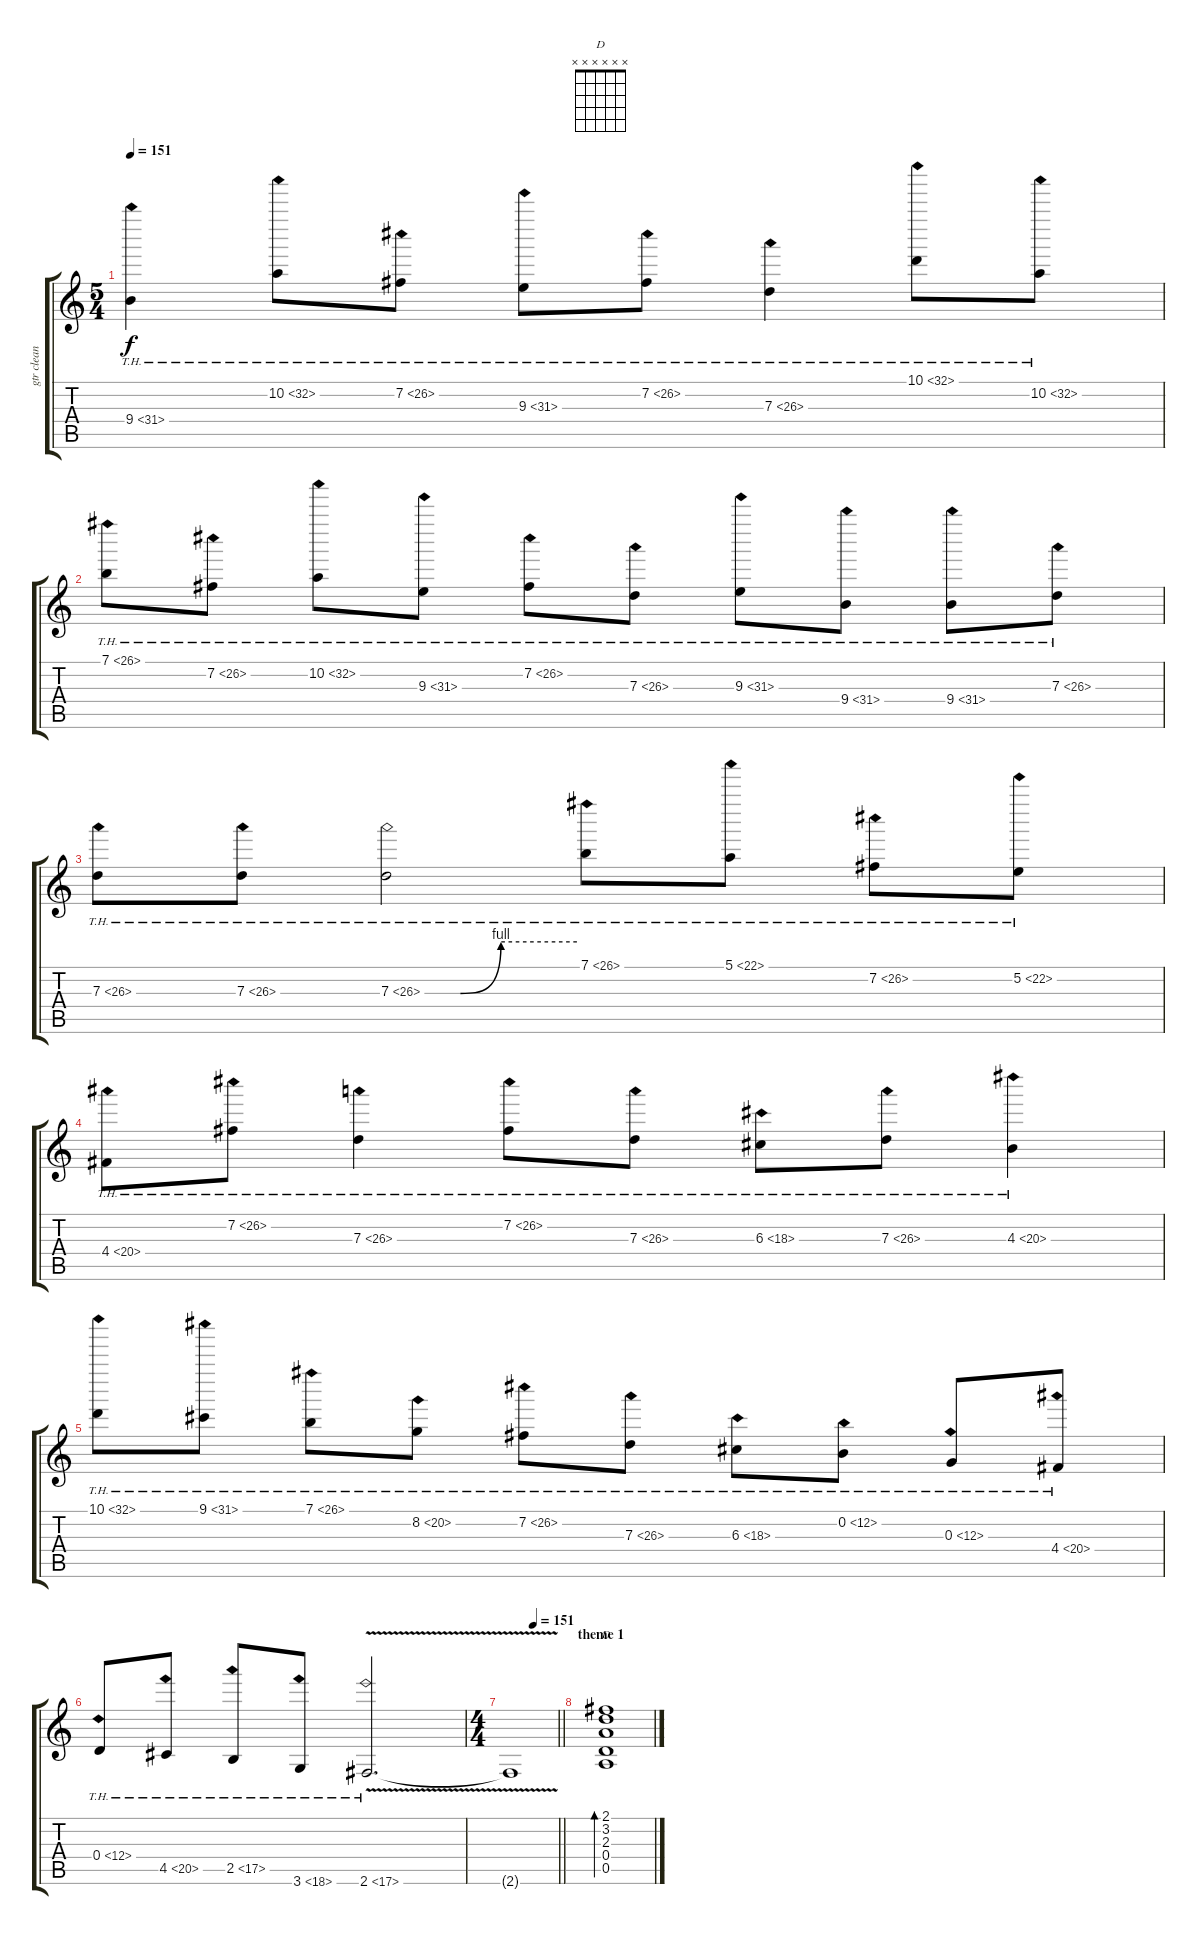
\track ("gtr clean 1" "gtr clean ") {instrument electricguitarclean}
\staff {score tabs}
\tuning (E4 B3 G3 D3 A2 E2) {hide}
\chord ("D" x x x x x x)
\ts (5 4)
\tempo 151
\clef g2
\ks c
9.4{th 22}.4{dy f} 10.2{th 22}.8 7.2{th 19}.8 9.3{th 22}.8 7.2{th 19}.8 7.3{th 19}.4 10.1{th 22}.8 10.2{th 22}.8 |
7.1{th 19}.8 7.2{th 19}.8 10.2{th 22}.8 9.3{th 22}.8 7.2{th 19}.8 7.3{th 19}.8 9.3{th 22}.8 9.4{th 22}.8 9.4{th 22}.8 7.3{th 19}.8 |
7.3{th 19}.8 7.3{th 19}.8 7.3{be (custom 0 0 14 0 30 4 60 4) th 19}.2 7.1{th 19}.8 5.1{th 17}.8 7.2{th 19}.8 5.2{th 17}.8 |
4.4{th 16}.8 7.2{th 19}.8 7.3{th 19}.4 7.2{th 19}.8 7.3{th 19}.8 6.3{th 12}.8 7.3{th 19}.8 4.3{th 16}.4 |
10.1{th 22}.8 9.1{th 22}.8 7.1{th 19}.8 8.2{th 12}.8 7.2{th 19}.8 7.3{th 19}.8 6.3{th 12}.8 0.2{th 12}.8 0.3{th 12}.8 4.4{th 16}.8 |
0.4{th 12}.8 4.5{th 16}.8 2.5{th 15}.8 3.6{th 15}.8 2.6{th 15 v}.2{d} |
\ts (4 4)
\tempo (151 0.5)
\barLineRight lightlight
2.6{t}.1 |
\section ("" "theme 1")
(2.1 3.2 2.3 0.4 0.5).1{bd 240 ch "D"}
